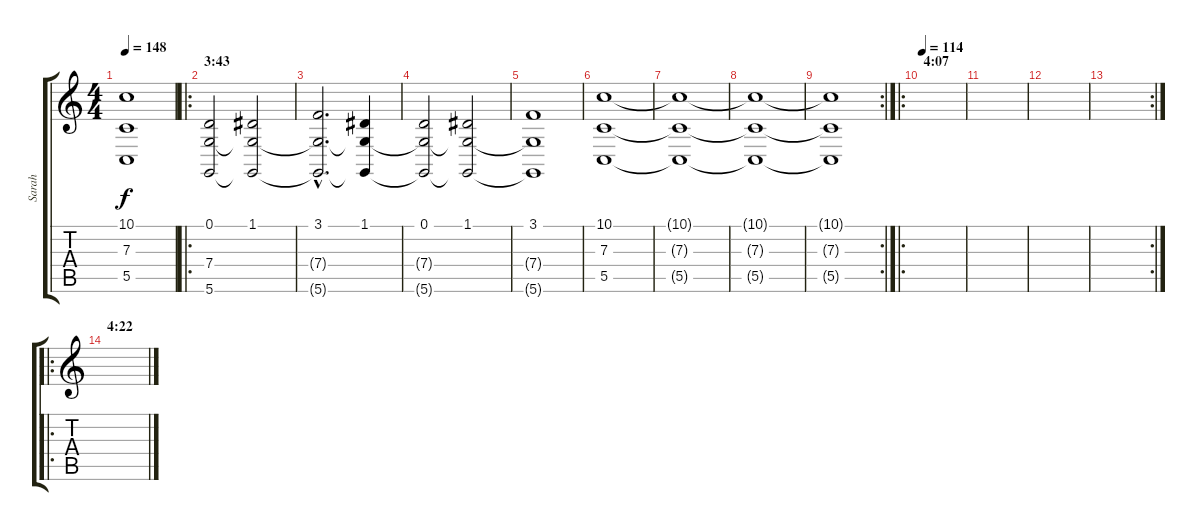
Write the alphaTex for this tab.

\track ("Sarah" "Sarah") {instrument choiraahs}
\staff {score tabs}
\tuning (D4 A3 F3 C3 G2 D2) {hide}
\ts (4 4)
\tempo 148
\clef g2
\ks c
(10.1{t} 7.3{t} 5.5{t}).1{dy f} |
\ro
\section ("" "3:43")
(0.1 7.4 5.6).2 (1.1 7.4{t} 5.6{t}).2 |
(3.1{hac} 7.4{hac t} 5.6{hac t}).2{d} (1.1 7.4{t} 5.6{t}).4 |
(0.1 7.4{t} 5.6{t}).2 (1.1 7.4{t} 5.6{t}).2 |
(3.1 7.4{t} 5.6{t}).1 |
(10.1 7.3 5.5).1 |
(10.1{t} 7.3{t} 5.5{t}).1 |
(10.1{t} 7.3{t} 5.5{t}).1 |
\rc 2
(10.1{t} 7.3{t} 5.5{t}).1 |
\ro
\section ("" "4:07")
\tempo 114
|
|
|
\rc 2
|
\ro
\section ("" "4:22")
